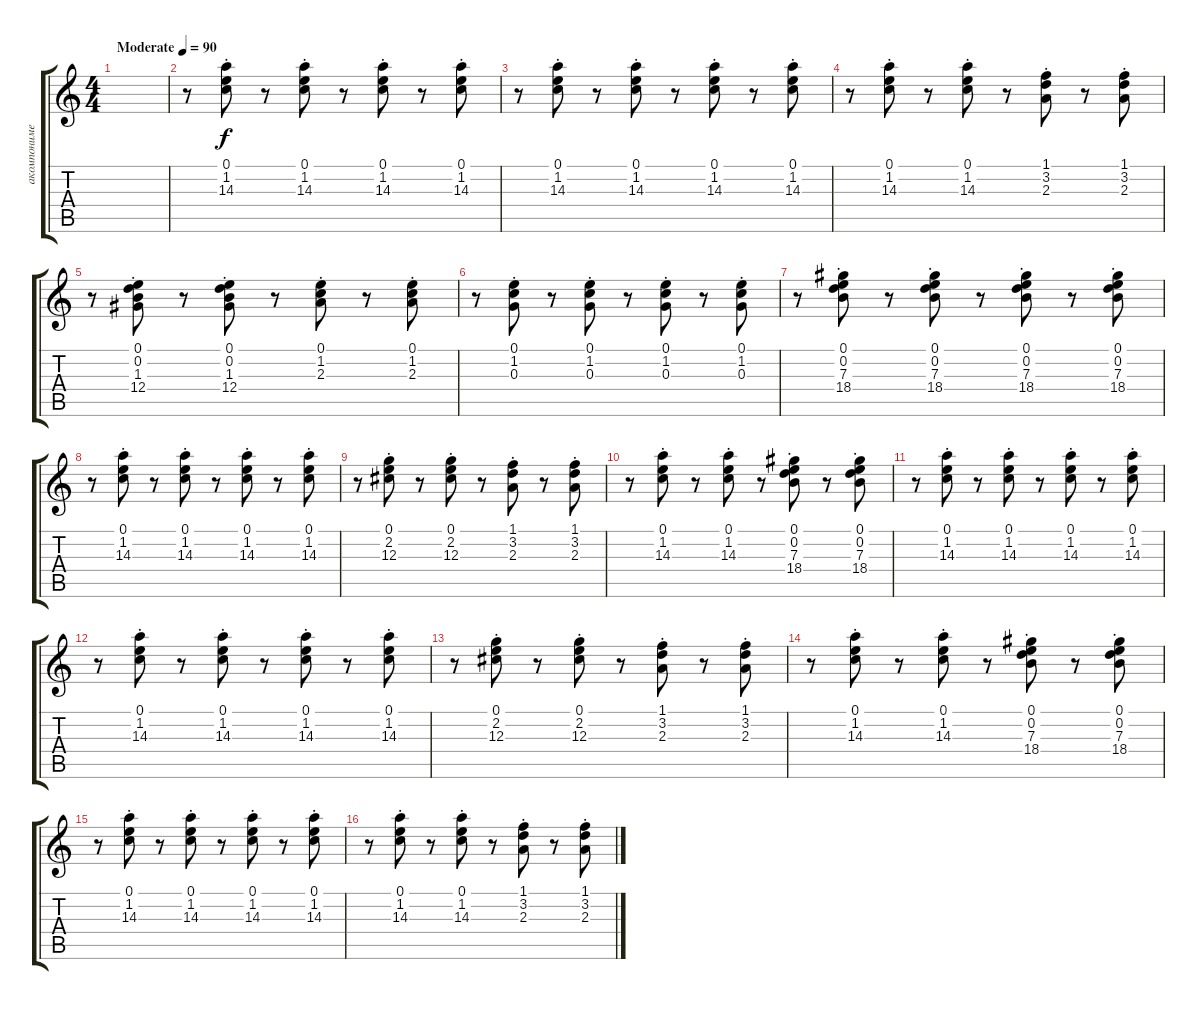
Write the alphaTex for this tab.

\track ("акомпонимент №2" "акомпониме") {instrument acousticguitarsteel}
\staff {score tabs}
\tuning (E4 B3 G3 D3 A2 E2) {hide}
\ts (4 4)
\tempo (90 "Moderate")
\clef g2
\ks c
|
r.8 (0.1{st} 1.2{st} 14.3{st}).8 r.8 (0.1{st} 1.2{st} 14.3{st}).8 r.8 (0.1{st} 1.2{st} 14.3{st}).8 r.8 (0.1{st} 1.2{st} 14.3{st}).8 |
r.8 (0.1{st} 1.2{st} 14.3{st}).8 r.8 (0.1{st} 1.2{st} 14.3{st}).8 r.8 (0.1{st} 1.2{st} 14.3{st}).8 r.8 (0.1{st} 1.2{st} 14.3{st}).8 |
r.8 (0.1{st} 1.2{st} 14.3{st}).8 r.8 (0.1{st} 1.2{st} 14.3{st}).8 r.8 (1.1{st} 3.2{st} 2.3{st}).8 r.8 (1.1{st} 3.2{st} 2.3{st}).8 |
r.8 (0.1{st} 0.2{st} 1.3{st} 12.4{st}).8 r.8 (0.1{st} 0.2{st} 1.3{st} 12.4{st}).8 r.8 (0.1{st} 1.2{st} 2.3{st}).8 r.8 (0.1{st} 1.2{st} 2.3{st}).8 |
r.8 (0.1{st} 1.2{st} 0.3{st}).8 r.8 (0.1{st} 1.2{st} 0.3{st}).8 r.8 (0.1{st} 1.2{st} 0.3{st}).8 r.8 (0.1{st} 1.2{st} 0.3{st}).8 |
r.8 (0.1{st} 0.2{st} 7.3{st} 18.4{st}).8 r.8 (0.1{st} 0.2{st} 7.3{st} 18.4{st}).8 r.8 (0.1{st} 0.2{st} 7.3{st} 18.4{st}).8 r.8 (0.1{st} 0.2{st} 7.3{st} 18.4{st}).8 |
r.8 (0.1{st} 1.2{st} 14.3{st}).8 r.8 (0.1{st} 1.2{st} 14.3{st}).8 r.8 (0.1{st} 1.2{st} 14.3{st}).8 r.8 (0.1{st} 1.2{st} 14.3{st}).8 |
r.8 (0.1{st} 2.2{st} 12.3{st}).8 r.8 (0.1{st} 2.2{st} 12.3{st}).8 r.8 (1.1{st} 3.2{st} 2.3{st}).8 r.8 (1.1{st} 3.2{st} 2.3{st}).8 |
r.8 (0.1{st} 1.2{st} 14.3{st}).8 r.8 (0.1{st} 1.2{st} 14.3{st}).8 r.8 (0.1{st} 0.2{st} 7.3{st} 18.4{st}).8 r.8 (0.1{st} 0.2{st} 7.3{st} 18.4{st}).8 |
r.8 (0.1{st} 1.2{st} 14.3{st}).8 r.8 (0.1{st} 1.2{st} 14.3{st}).8 r.8 (0.1{st} 1.2{st} 14.3{st}).8 r.8 (0.1{st} 1.2{st} 14.3{st}).8 |
r.8 (0.1{st} 1.2{st} 14.3{st}).8 r.8 (0.1{st} 1.2{st} 14.3{st}).8 r.8 (0.1{st} 1.2{st} 14.3{st}).8 r.8 (0.1{st} 1.2{st} 14.3{st}).8 |
r.8 (0.1{st} 2.2{st} 12.3{st}).8 r.8 (0.1{st} 2.2{st} 12.3{st}).8 r.8 (1.1{st} 3.2{st} 2.3{st}).8 r.8 (1.1{st} 3.2{st} 2.3{st}).8 |
r.8 (0.1{st} 1.2{st} 14.3{st}).8 r.8 (0.1{st} 1.2{st} 14.3{st}).8 r.8 (0.1{st} 0.2{st} 7.3{st} 18.4{st}).8 r.8 (0.1{st} 0.2{st} 7.3{st} 18.4{st}).8 |
r.8 (0.1{st} 1.2{st} 14.3{st}).8 r.8 (0.1{st} 1.2{st} 14.3{st}).8 r.8 (0.1{st} 1.2{st} 14.3{st}).8 r.8 (0.1{st} 1.2{st} 14.3{st}).8 |
r.8 (0.1{st} 1.2{st} 14.3{st}).8 r.8 (0.1{st} 1.2{st} 14.3{st}).8 r.8 (1.1{st} 3.2{st} 2.3{st}).8 r.8 (1.1{st} 3.2{st} 2.3{st}).8
